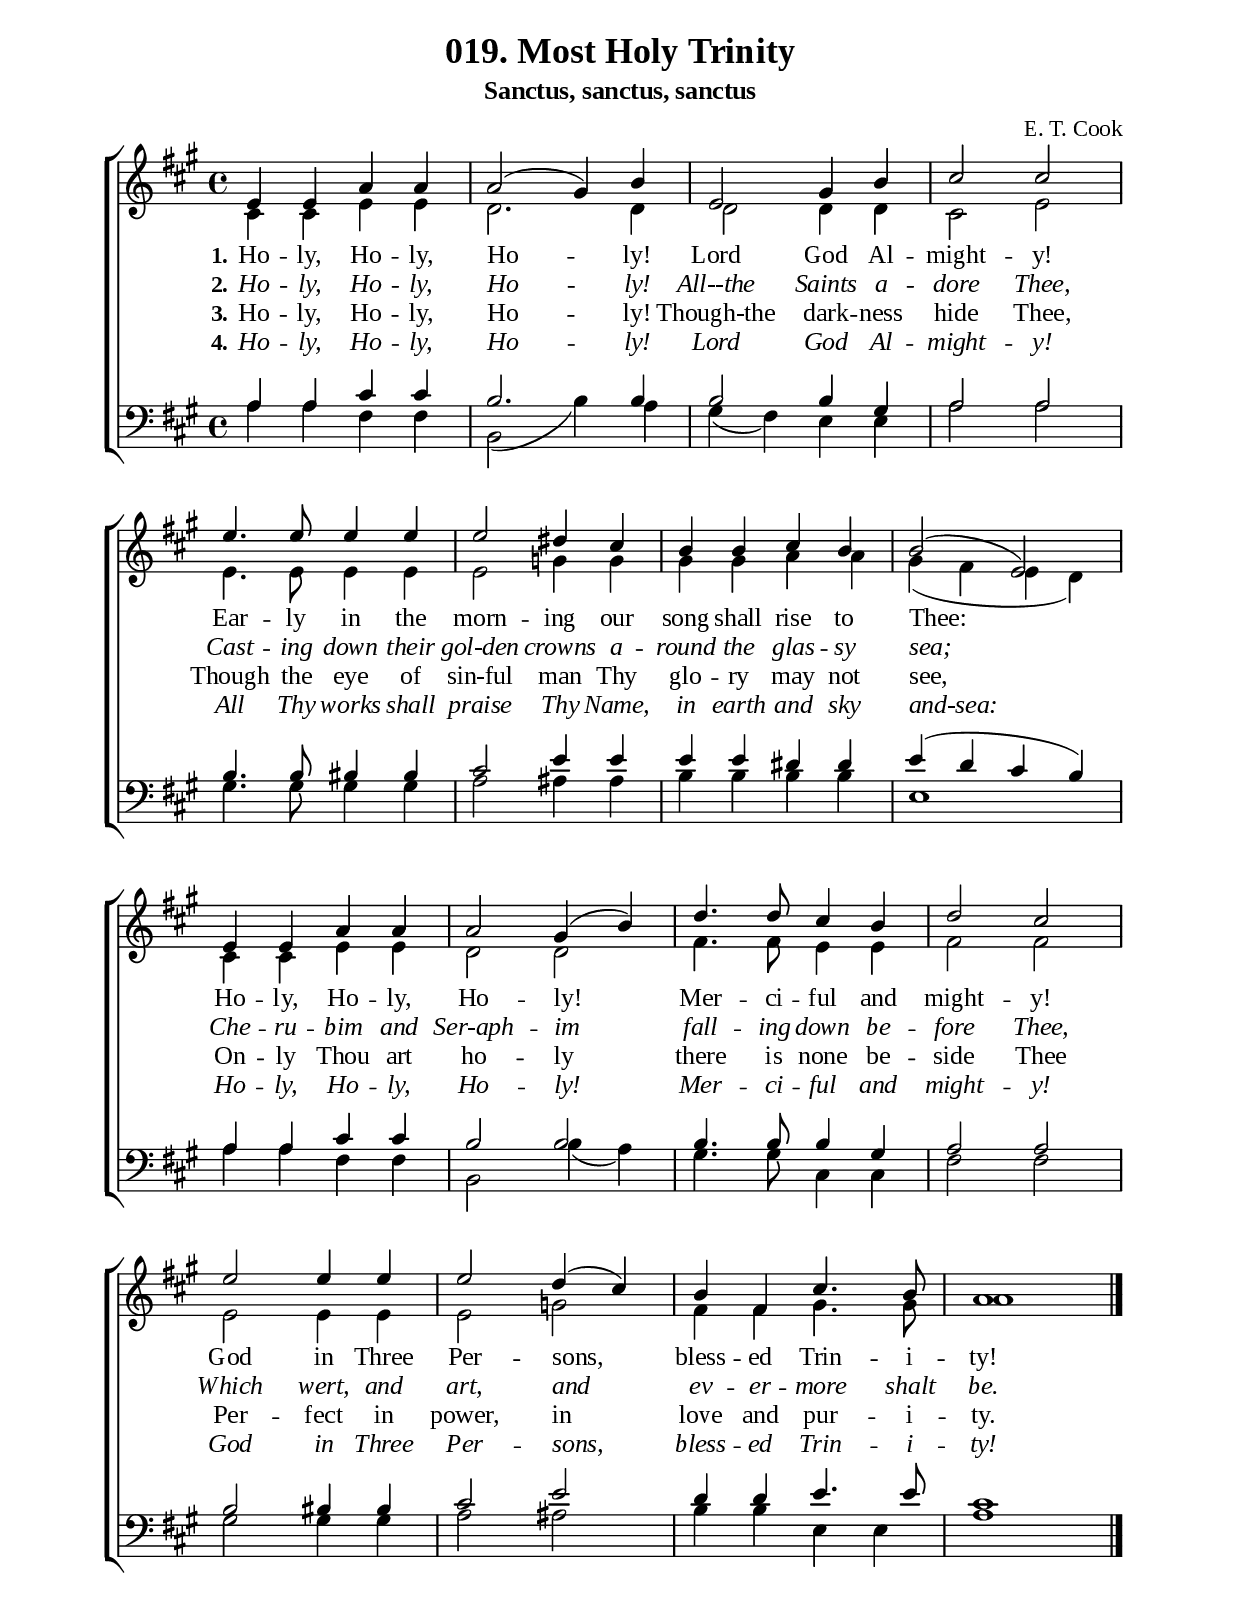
%%%%%%%%%%%%%%%%%%%%%%%%%%%%%
% CONTENTS OF THIS DOCUMENT
% 1. Common settings
% 2. Soprano verse music
% 3. Alto verse music
% 4. Tenor verse music
% 5. Basso verse music
% 6. Verse lyrics
% 7. Layout
%%%%%%%%%%%%%%%%%%%%%%%%%%%%%

%%%%%%%%%%%%%%%%%%%%%%%%%%%%%
% 1. Common settings
%%%%%%%%%%%%%%%%%%%%%%%%%%%%%
\version "2.18.2"

\header {
  title = "019. Most Holy Trinity"
  subtitle = "Sanctus, sanctus, sanctus"
  %poet = ""
  composer = "E. T. Cook"
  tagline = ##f
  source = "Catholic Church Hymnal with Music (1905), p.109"
  %site = ""
}

globalSettings= {
  \key a \major
  \time 4/4
  %\override Score.BarNumber.break-visibility = ##(#t #t #t)
  \override Score.BarNumber.break-visibility = ##(#f #f #f)
}

verseSettings = {
  \phrasingSlurDashed
}

\paper {
  #(set-paper-size "a4")
  top-margin = 15\mm
  bottom-margin = 15\mm
  left-margin = 20\mm
  right-margin = 20\mm
  indent = #0
  #(define fonts
	 (make-pango-font-tree "Liberation Serif"
	 		       "Liberation Serif"
			       "Liberation Serif"
			       (/ 20 20)))
}

printItalic = \with {
  \override LyricText.font-shape = #'italic
}

%%%%%%%%%%%%%%%%%%%%%%%%%%%%%
% 2. Soprano verse music
%%%%%%%%%%%%%%%%%%%%%%%%%%%%%
musicVerseSoprano = \relative c' {
  e4 e a a |
  a2 (gis4) b |
  e,2 gis4 b |
  cis2 cis \break \bar "|"
  e4. e8 e4 e |
  e2 dis4 cis |
  b b cis b |
  b2 (e,) \break \bar "|"
  e4 e a a |
  a2 gis4 (b) |
  d4. d8 cis4 b |
  d2 cis \break \bar "|"
  e2 e4 e |
  e2 d4 (cis) |
  b fis cis'4. b8 |
  a1 \bar "|."
}

%%%%%%%%%%%%%%%%%%%%%%%%%%%%%
% 3. Alto verse music
%%%%%%%%%%%%%%%%%%%%%%%%%%%%%
musicVerseAlto = \relative c' {
  cis4 cis e e |
  d2. d4 |
  d2 d4 d |
  cis2 e |
  e4. e8 e4 e |
  e2 g4 g |
  gis gis a a |
  gis (fis e d) |
  cis cis e e |
  d2 d |
  fis4. fis8 e4 e |
  fis2 fis |
  e2 e4 e |
  e2 g |
  fis4 fis gis4. gis8 |
  a1
}

%%%%%%%%%%%%%%%%%%%%%%%%%%%%%
% 4. Tenor verse music
%%%%%%%%%%%%%%%%%%%%%%%%%%%%%
musicVerseTenor = \relative c' {
  a4 a cis cis |
  b2. b4 |
  b2 b4  gis |
  a2 a |
  b4. b8 bis4 bis |
  cis2 e4 e |
  e e dis dis |
  e (d cis b) |
  a a cis cis |
  b2 b |
  b4. b8 b4 gis |
  a2 a |
  b2 bis4 bis |
  cis2 e |
  d4 d e4. e8 |
  cis1
}

%%%%%%%%%%%%%%%%%%%%%%%%%%%%%
% 5. Basso verse music
%%%%%%%%%%%%%%%%%%%%%%%%%%%%%
musicVerseBasso = \relative c {
  a'4 a fis fis |
  b,2 (b'4) a |
  gis (fis) e e |
  a2 a |
  gis4. gis8 gis4 gis |
  a2 ais4 ais |
  b b b b |
  e,1 |
  a4 a fis fis |
  b,2 b'4 (a) |
  gis4. gis8 cis,4 cis |
  fis2 fis |
  gis2 gis4 gis |
  a2 ais |
  b4 b e, e |
  a1
  }

%%%%%%%%%%%%%%%%%%%%%%%%%%%%%
% 6. Verse lyrics
%%%%%%%%%%%%%%%%%%%%%%%%%%%%%
lyricVerseOne = \lyricmode {
  \set stanza = #"1."
  Ho -- ly, Ho -- ly, Ho -- ly! Lord God Al -- might -- y!
  Ear -- ly in the morn -- ing our song shall rise to Thee:
  Ho -- ly, Ho -- ly, Ho -- ly! Mer -- ci -- ful and might -- y!
  God in Three Per -- sons, bless -- ed Trin -- i -- ty!
}

lyricVerseTwo = \lyricmode {
  \set stanza = #"2."
  Ho -- ly, Ho -- ly, Ho -- ly! All--the Saints a -- dore Thee,
  Cast -- ing down their gol-den crowns a -- round the glas -- sy sea;
  Che -- ru -- bim and Ser-aph -- im fall -- ing down be -- fore Thee,
  Which wert, and art, and ev -- er -- more shalt be.
}

lyricVerseThree = \lyricmode {
  \set stanza = #"3."
  Ho -- ly, Ho -- ly, Ho -- ly! Though-the dark -- ness hide Thee,
  Though the eye of sin-ful man Thy glo -- ry may not see,
  On -- ly Thou art ho -- ly there is none be -- side Thee
  Per -- fect in power, in love and pur -- i -- ty.
}

lyricVerseFour = \lyricmode {
  \set stanza = #"4."
    Ho -- ly, Ho -- ly, Ho -- ly! Lord God Al -- might -- y!
	All Thy works shall praise Thy Name, in earth and sky and-sea:
	Ho -- ly, Ho -- ly, Ho -- ly! Mer -- ci -- ful and might -- y!
	God in Three Per -- sons, bless -- ed Trin -- i -- ty!
}


%%%%%%%%%%%%%%%%%%%%%%%%%%%%%
% 7. Layout
%%%%%%%%%%%%%%%%%%%%%%%%%%%%%
\score {
    \new ChoirStaff <<
      \new Staff <<
        \clef "treble"
        \new Voice = "soprano" {
          \voiceOne \globalSettings \verseSettings \stemUp \slurUp \musicVerseSoprano
        }
        \new Voice = "alto" {
          \voiceTwo \globalSettings \verseSettings \stemDown \slurDown \musicVerseAlto
        }
      >>
      \new Lyrics \lyricsto soprano \lyricVerseOne
      \new Lyrics \printItalic \lyricsto soprano \lyricVerseTwo
      \new Lyrics \lyricsto soprano \lyricVerseThree
      \new Lyrics \printItalic \lyricsto soprano \lyricVerseFour
      \new Staff <<
        \clef "bass"
        \new Voice = "tenor" {
          \voiceOne \globalSettings \verseSettings \stemUp \slurUp \musicVerseTenor
        }
        \new Voice = "basso" {
          \voiceTwo \globalSettings \verseSettings \stemDown \slurDown \musicVerseBasso
        }
      >>
    >>
}

